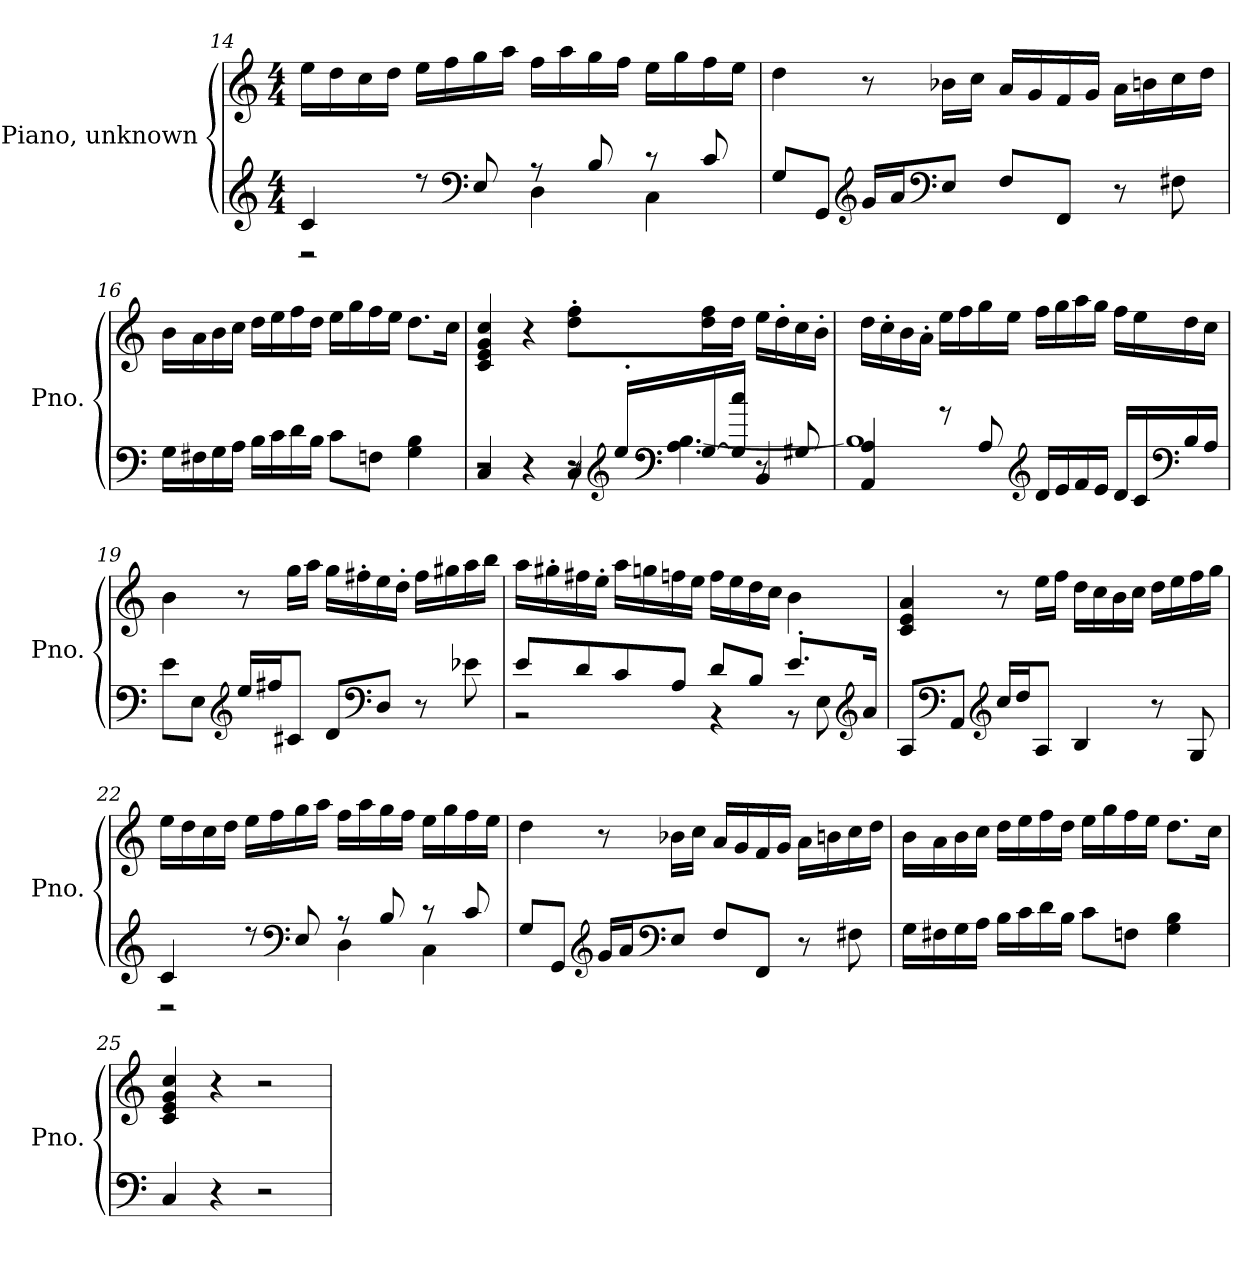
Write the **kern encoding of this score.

**kern	**kern
*part1	*part1
*staff2	*staff1
*I"Piano, unknown	*
*I'Pno.	*
*clefG2	*clefG2
*k[]	*k[]
*M4/4	*M4/4
=14	=14
*^	*
4c/	2r	16ee\LL
.	.	16dd\
.	.	16cc\
.	.	16dd\JJ
8r	.	16ee\LL
.	.	16ff\
*clefF4	*	*
8E/	.	16gg\
.	.	16aa\JJ
8r	4D\	16ff\LL
.	.	16aa\
8B/	.	16gg\
.	.	16ff\JJ
8r	4C\	16ee\LL
.	.	16gg\
8c/	.	16ff\
.	.	16ee\JJ
*v	*v	*
!!LO:LB:g=z
=15	=15
8G/L	4dd\
8GG/J	.
*clefG2	*
16g/LL	8r
16a/J	.
*clefF4	*
8E/J	16b-X\LL
.	16cc\JJ
8F/L	16a/LL
.	16g/
8FF/J	16f/
.	16g/JJ
8r	16a\LL
.	16bn\
8F#X\	16cc\
.	16dd\JJ
=16	=16
16G\LL	16b\LL
16F#X\	16a\
16G\	16b\
16A\JJ	16cc\JJ
16B\LL	16dd\LL
16c\	16ee\
16d\	16ff\
16B\JJ	16dd\JJ
8c\L	16ee\LL
.	16gg\
8Fn\J	16ff\
.	16ee\JJ
4G\ 4B\	8.dd\L
.	16cc\Jk
!!LO:LB:g=z
=17	=17
*^	*
*	*^	*
4C/	2r	2r	4c/ 4e/ 4g/ 4cc/
4r	.	.	4r
16r	8r	4C/	8dd\' 8ff\'L
*clefG2	*	*	*
16ee'/LL	.	.	.
*clefF4	*	*	*
[16G/	4.A\ [4.B\	.	16dd\ 16ff\L
16G/] 16cc/JJ	.	.	16dd\JJ
8r	.	4BB/	16ee\LL
.	.	.	16dd'\
8G#X/	.	.	16cc\
.	.	.	16b'\JJ
*	*v	*v	*
=18	=18	=18
4AA/ 4A/	1B]	16dd\LL
.	.	16cc'\
.	.	16b\
.	.	16a'\JJ
8r	.	16ee\LL
.	.	16ff\
8A/	.	16gg\
.	.	16ee\JJ
*clefG2	*	*
16d/LL	.	16ff\LL
16e/	.	16gg\
16f/	.	16aa\
16e/JJ	.	16gg\JJ
16d/LL	.	16ff\LL
16c/	.	16ee\
*clefF4	*	*
16B/	.	16dd\
16A/JJ	.	16cc\JJ
*v	*v	*
!!LO:LB:g=z
=19	=19
8e\L	4b\
8E\J	.
*clefG2	*
16ee/LL	8r
16ff#X/J	.
8c#X/J	16gg\LL
.	16aa\JJ
8d/L	16gg\LL
.	16ff#X'\
*clefF4	*
8D/J	16ee\
.	16dd'\JJ
8r	16ff#\LL
.	16gg#X\
8e-X\	16aa\
.	16bb\JJ
=20	=20
*^	*
8e/L	2r	16aa\LL
.	.	16gg#X'\
8d/	.	16ff#X\
.	.	16ee'\JJ
8c/	.	16aa\LL
.	.	16ggn\
8A/J	.	16ffn\
.	.	16ee\JJ
8d/L	4r	16ff\LL
.	.	16ee\
8B/J	.	16dd\
.	.	16cc\JJ
8.e'/L	8r	4b\
.	8E\	.
*clefG2	*	*
16a/Jk	.	.
*v	*v	*
!!LO:LB:g=z
=21	=21
8A/L	4c/ 4e/ 4a/
*clefF4	*
8AA/J	.
*clefG2	*
16cc/LL	8r
16dd/J	.
8A/J	16ee\LL
.	16ff\JJ
4B/	16dd\LL
.	16cc\
.	16b\
.	16cc\JJ
8r	16dd\LL
.	16ee\
8G/	16ff\
.	16gg\JJ
=22	=22
*^	*
4c/	2r	16ee\LL
.	.	16dd\
.	.	16cc\
.	.	16dd\JJ
8r	.	16ee\LL
.	.	16ff\
*clefF4	*	*
8E/	.	16gg\
.	.	16aa\JJ
8r	4D\	16ff\LL
.	.	16aa\
8B/	.	16gg\
.	.	16ff\JJ
8r	4C\	16ee\LL
.	.	16gg\
8c/	.	16ff\
.	.	16ee\JJ
*v	*v	*
!!LO:LB:g=z
=23	=23
8G/L	4dd\
8GG/J	.
*clefG2	*
16g/LL	8r
16a/J	.
*clefF4	*
8E/J	16b-X\LL
.	16cc\JJ
8F/L	16a/LL
.	16g/
8FF/J	16f/
.	16g/JJ
8r	16a\LL
.	16bn\
8F#X\	16cc\
.	16dd\JJ
=24	=24
16G\LL	16b\LL
16F#X\	16a\
16G\	16b\
16A\JJ	16cc\JJ
16B\LL	16dd\LL
16c\	16ee\
16d\	16ff\
16B\JJ	16dd\JJ
8c\L	16ee\LL
.	16gg\
8Fn\J	16ff\
.	16ee\JJ
4G\ 4B\	8.dd\L
.	16cc\Jk
=25	=25
4C/	4c/ 4e/ 4g/ 4cc/
4r	4r
2r	2r
=	=
*-	*-
